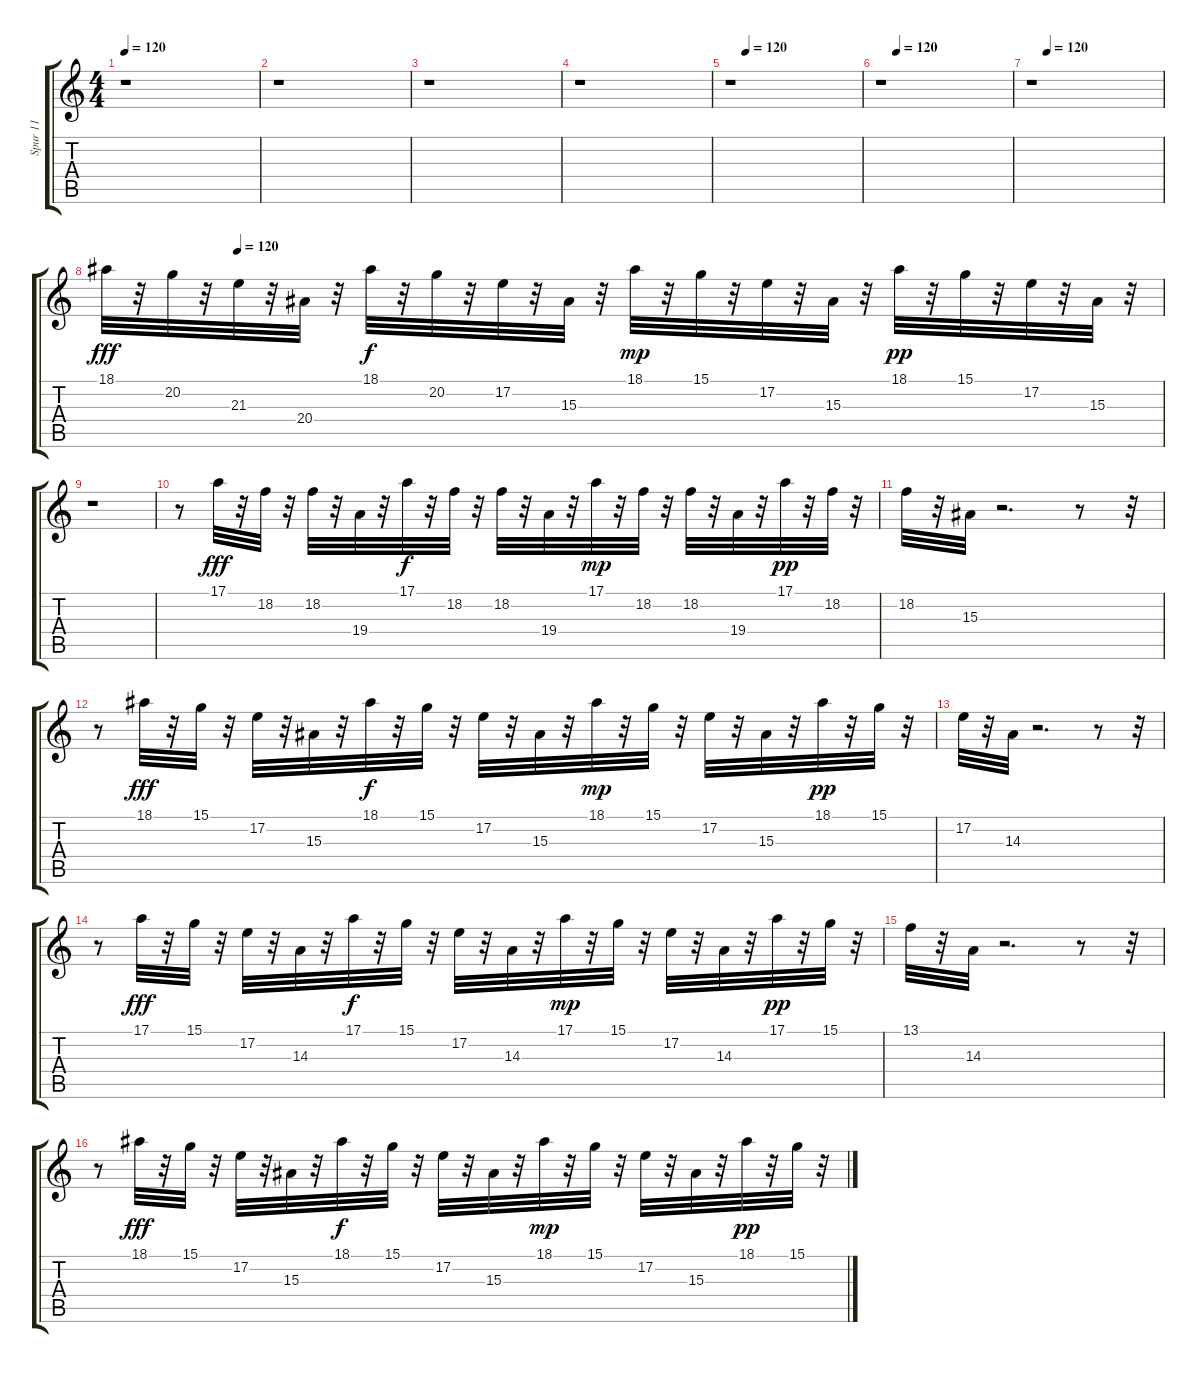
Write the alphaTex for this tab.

\track ("Spur 11" "Spur 11") {instrument pad1newage}
\staff {score tabs}
\tuning (E4 B3 G3 D3 A2 E2) {hide}
\ts (4 4)
\tempo 120
\clef g2
\ks c
r.1{dy fff} |
r.1 |
r.1 |
r.1 |
\tempo (120 0.125)
r.1 |
\tempo (120 0.125)
r.1 |
\tempo (120 0.125)
r.1 |
\tempo (120 0.125)
18.1.32 r.32 20.2.32{balance 0} r.32 21.3.32{balance 16} r.32 20.4.32{balance 0} r.32 18.1.32{dy f balance 0} r.32 20.2.32{balance 16} r.32 17.2.32{balance 0} r.32 15.3.32{balance 16} r.32 18.1.32{dy mp balance 0} r.32 15.1.32{balance 16} r.32 17.2.32{balance 0} r.32 15.3.32{balance 16} r.32 18.1.32{dy pp balance 0} r.32 15.1.32{balance 16} r.32 17.2.32{balance 0} r.32 15.3.32{balance 16} r.32 |
r.1 |
r.8 17.1.32{dy fff balance 16} r.32 18.2.32{balance 0} r.32 18.2.32{balance 16} r.32 19.4.32{balance 0} r.32 17.1.32{dy f balance 16} r.32 18.2.32{balance 0} r.32 18.2.32{balance 16} r.32 19.4.32{balance 0} r.32 17.1.32{dy mp balance 16} r.32 18.2.32{balance 0} r.32 18.2.32{balance 16} r.32 19.4.32{balance 0} r.32 17.1.32{dy pp balance 16} r.32 18.2.32{balance 0} r.32 |
18.2.32{balance 16} r.32 15.3.32{balance 0} r.2{d} r.8 r.32 |
r.8 18.1.32{dy fff balance 16} r.32 15.1.32{balance 0} r.32 17.2.32{balance 16} r.32 15.3.32{balance 0} r.32 18.1.32{dy f balance 16} r.32 15.1.32{balance 0} r.32 17.2.32{balance 16} r.32 15.3.32{balance 0} r.32 18.1.32{dy mp balance 16} r.32 15.1.32{balance 0} r.32 17.2.32{balance 16} r.32 15.3.32{balance 0} r.32 18.1.32{dy pp balance 16} r.32 15.1.32{balance 0} r.32 |
17.2.32{balance 16} r.32 14.3.32{balance 0} r.2{d} r.8 r.32 |
r.8 17.1.32{dy fff balance 16} r.32 15.1.32{balance 0} r.32 17.2.32{balance 16} r.32 14.3.32{balance 0} r.32 17.1.32{dy f balance 16} r.32 15.1.32{balance 0} r.32 17.2.32{balance 16} r.32 14.3.32{balance 0} r.32 17.1.32{dy mp balance 16} r.32 15.1.32{balance 0} r.32 17.2.32{balance 16} r.32 14.3.32{balance 0} r.32 17.1.32{dy pp balance 16} r.32 15.1.32{balance 0} r.32 |
13.1.32{balance 16} r.32 14.3.32{balance 0} r.2{d} r.8 r.32 |
r.8 18.1.32{dy fff balance 16} r.32 15.1.32{balance 0} r.32 17.2.32{balance 16} r.32 15.3.32{balance 0} r.32 18.1.32{dy f balance 16} r.32 15.1.32{balance 0} r.32 17.2.32{balance 16} r.32 15.3.32{balance 0} r.32 18.1.32{dy mp balance 16} r.32 15.1.32{balance 0} r.32 17.2.32{balance 16} r.32 15.3.32{balance 0} r.32 18.1.32{dy pp balance 16} r.32 15.1.32{balance 0} r.32
